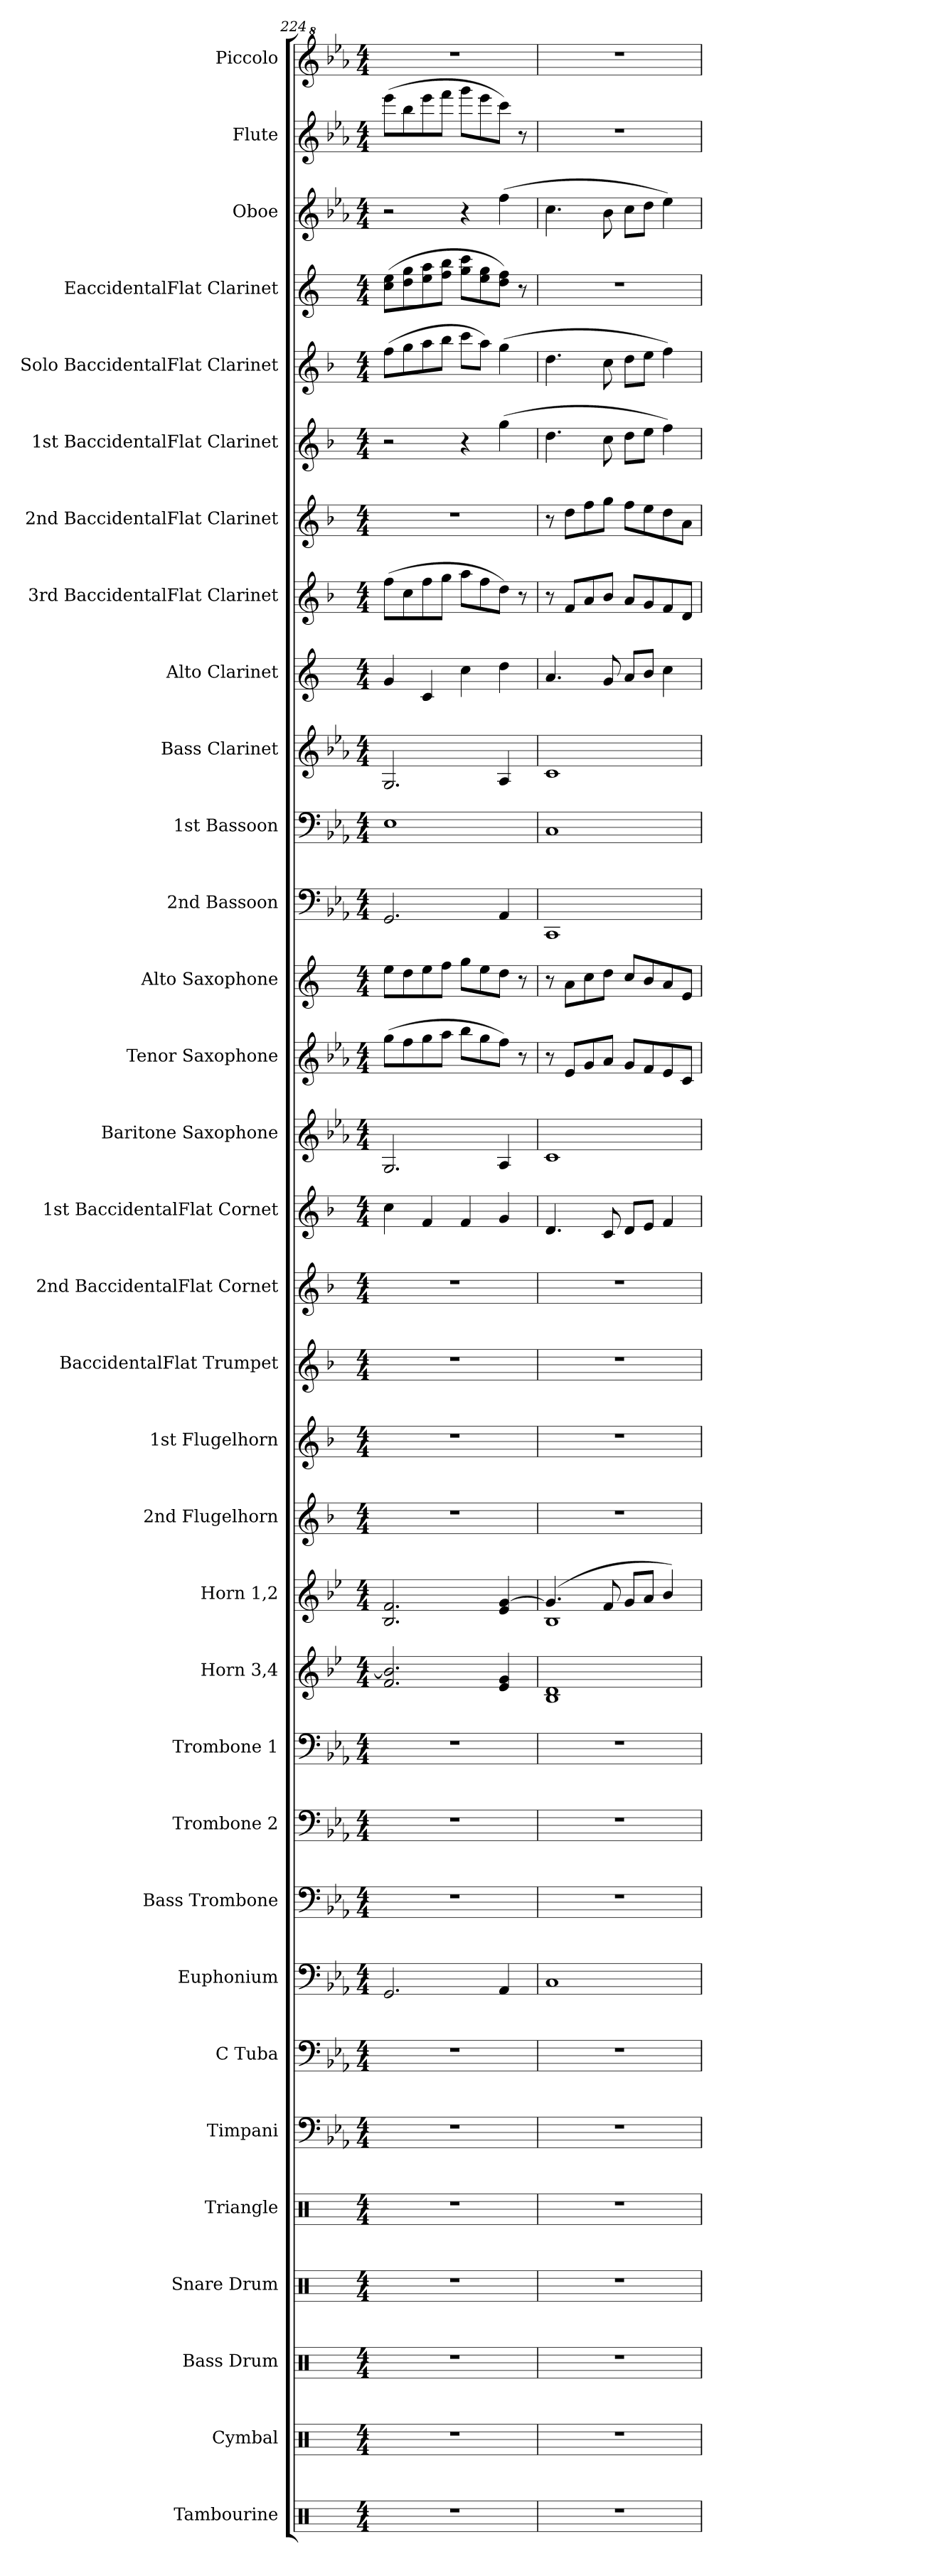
**kern	**kern	**kern	**kern	**kern	**kern	**kern	**kern	**kern	**kern	**kern	**kern	**kern	**kern	**kern	**kern	**kern	**kern	**kern	**kern	**kern	**kern	**kern	**kern	**kern	**kern	**kern	**kern	**kern	**kern	**kern	**kern	**kern
*part33	*part32	*part31	*part30	*part29	*part28	*part27	*part26	*part25	*part24	*part23	*part22	*part21	*part20	*part19	*part18	*part17	*part16	*part15	*part14	*part13	*part12	*part11	*part10	*part9	*part8	*part7	*part6	*part5	*part4	*part3	*part2	*part1
*staff33	*staff32	*staff31	*staff30	*staff29	*staff28	*staff27	*staff26	*staff25	*staff24	*staff23	*staff22	*staff21	*staff20	*staff19	*staff18	*staff17	*staff16	*staff15	*staff14	*staff13	*staff12	*staff11	*staff10	*staff9	*staff8	*staff7	*staff6	*staff5	*staff4	*staff3	*staff2	*staff1
*I"Tambourine	*I"Cymbal	*I"Bass Drum	*I"Snare Drum	*I"Triangle	*I"Timpani	*I"C Tuba	*I"Euphonium	*I"Bass Trombone	*I"Trombone 2	*I"Trombone 1	*I"Horn 3,4	*I"Horn 1,2	*I"2nd Flugelhorn	*I"1st Flugelhorn	*I"BaccidentalFlat Trumpet	*I"2nd BaccidentalFlat Cornet	*I"1st BaccidentalFlat Cornet	*I"Baritone Saxophone	*I"Tenor Saxophone	*I"Alto Saxophone	*I"2nd Bassoon	*I"1st Bassoon	*I"Bass Clarinet	*I"Alto Clarinet	*I"3rd BaccidentalFlat Clarinet	*I"2nd BaccidentalFlat Clarinet	*I"1st BaccidentalFlat Clarinet	*I"Solo BaccidentalFlat Clarinet	*I"EaccidentalFlat Clarinet	*I"Oboe	*I"Flute	*I"Piccolo
*I'Tamb.	*I'Cym.	*I'B. Dr.	*I'Sn. Dr.	*I'Trgl.	*I'Timp.	*I'C Tu.	*I'Eu.	*I'B. Trb.	*I'Trb. 2	*I'Trb. 1	*I'Hn. 3,4	*I'Hn. 1,2	*I'2nd Flghn.	*I'1st Flghn.	*I'BaccidentalFlat Tpt.	*I'2nd BaccidentalFlat Cnt.	*I'1st BaccidentalFlat Cnt.	*I'Bar. Sax.	*I'T. Sax.	*I'A. Sax.	*I'2nd Bsn.	*I'1st Bsn.	*I'B. Cl.	*I'A. Cl.	*I'3rd BaccidentalFlat Cl.	*I'2nd BaccidentalFlat Cl.	*I'1st BaccidentalFlat Cl.	*I'Solo BaccidentalFlat Cl.	*I'EaccidentalFlat Cl.	*I'Ob.	*I'Fl.	*I'Picc.
*clefX	*clefX	*clefX	*clefX	*clefX	*clefF4	*clefF4	*clefF4	*clefF4	*clefF4	*clefF4	*clefG2	*clefG2	*clefG2	*clefG2	*clefG2	*clefG2	*clefG2	*clefG2	*clefG2	*clefG2	*clefF4	*clefF4	*clefG2	*clefG2	*clefG2	*clefG2	*clefG2	*clefG2	*clefG2	*clefG2	*clefG2	*clefG^2
*	*	*	*	*	*	*	*	*	*	*	*ITrd4c7	*ITrd4c7	*ITrd1c2	*ITrd1c2	*ITrd1c2	*ITrd1c2	*ITrd1c2	*ITrd12c21	*ITrd8c14	*ITrd5c9	*	*	*ITrd8c14	*ITrd5c9	*ITrd1c2	*ITrd1c2	*ITrd1c2	*ITrd1c2	*ITrd-2c-3	*	*	*ITrd-7c-12
*k[]	*k[]	*k[]	*k[]	*k[]	*k[b-e-a-]	*k[b-e-a-]	*k[b-e-a-]	*k[b-e-a-]	*k[b-e-a-]	*k[b-e-a-]	*k[b-e-a-]	*k[b-e-a-]	*k[b-e-a-]	*k[b-e-a-]	*k[b-e-a-]	*k[b-e-a-]	*k[b-e-a-]	*k[b-e-a-]	*k[b-e-a-]	*k[b-e-a-]	*k[b-e-a-]	*k[b-e-a-]	*k[b-e-a-]	*k[b-e-a-]	*k[b-e-a-]	*k[b-e-a-]	*k[b-e-a-]	*k[b-e-a-]	*k[b-e-a-]	*k[b-e-a-]	*k[b-e-a-]	*k[b-e-a-]
*M4/4	*M4/4	*M4/4	*M4/4	*M4/4	*M4/4	*M4/4	*M4/4	*M4/4	*M4/4	*M4/4	*M4/4	*M4/4	*M4/4	*M4/4	*M4/4	*M4/4	*M4/4	*M4/4	*M4/4	*M4/4	*M4/4	*M4/4	*M4/4	*M4/4	*M4/4	*M4/4	*M4/4	*M4/4	*M4/4	*M4/4	*M4/4	*M4/4
=224	=224	=224	=224	=224	=224	=224	=224	=224	=224	=224	=224	=224	=224	=224	=224	=224	=224	=224	=224	=224	=224	=224	=224	=224	=224	=224	=224	=224	=224	=224	=224	=224
1r	1r	1r	1r	1r	1r	1r	2.GG/	1r	1r	1r	2.B-/ 2.e-/]	2.E-/ 2.B-/	1r	1r	1r	1r	4b-\	2.GG/	(8g\L	8g\L	2.GG/	1E-	2.GG/	4B-/	(8ee-\L	1r	2r	(8ee-\L	(8ee-\ 8gg\L	2r	(8eee-\L	1r
.	.	.	.	.	.	.	.	.	.	.	.	.	.	.	.	.	.	.	8f\	8f\	.	.	.	.	8b-\	.	.	8ff\	8ff\ 8bb-\	.	8bb-\	.
.	.	.	.	.	.	.	.	.	.	.	.	.	.	.	.	.	4e-/	.	8g\	8g\	.	.	.	4E-/	8ee-\	.	.	8gg\	8gg\ 8ccc\	.	8eee-\	.
.	.	.	.	.	.	.	.	.	.	.	.	.	.	.	.	.	.	.	8a-\J	8a-\J	.	.	.	.	8ff\J	.	.	8aa-\J	8aa-\ 8ddd\J	.	8fff\J	.
.	.	.	.	.	.	.	.	.	.	.	.	.	.	.	.	.	4e-/	.	8b-\L	8b-\L	.	.	.	4e-\	8gg\L	.	4r	8bb-\L	8bb-\ 8eee-\L	4r	8ggg\L	.
.	.	.	.	.	.	.	.	.	.	.	.	.	.	.	.	.	.	.	8g\	8g\	.	.	.	.	8ee-\	.	.	8gg\J)	8gg\ 8bb-\	.	8eee-\	.
.	.	.	.	.	.	.	4AA-/	.	.	.	4A-/ 4c/	4A-/ [4c/	.	.	.	.	4f/	4AA-/	8f\J)	8f\J	4AA-/	.	4AA-/	4f\	8cc\J)	.	(4ff\	(4ff\	8ff\ 8aa-\J)	(4ff\	8ccc\J)	.
.	.	.	.	.	.	.	.	.	.	.	.	.	.	.	.	.	.	.	8r	8r	.	.	.	.	8r	.	.	.	8r	.	8r	.
=225	=225	=225	=225	=225	=225	=225	=225	=225	=225	=225	=225	=225	=225	=225	=225	=225	=225	=225	=225	=225	=225	=225	=225	=225	=225	=225	=225	=225	=225	=225	=225	=225
*	*	*	*	*	*	*	*	*	*	*	*	*^	*	*	*	*	*	*	*	*	*	*	*	*	*	*	*	*	*	*	*	*
1r	1r	1r	1r	1r	1r	1r	1C	1r	1r	1r	1E- 1G	(4.c/]	1E-	1r	1r	1r	1r	4.c/	1C	8r	8r	1CC	1C	1C	4.c/	8r	8r	4.cc\	4.cc\	1r	4.cc\	1r	1r
.	.	.	.	.	.	.	.	.	.	.	.	.	.	.	.	.	.	.	.	8E-/L	8c\L	.	.	.	.	8e-/L	8cc\L	.	.	.	.	.	.
.	.	.	.	.	.	.	.	.	.	.	.	.	.	.	.	.	.	.	.	8G/	8e-\	.	.	.	.	8g/	8ee-\	.	.	.	.	.	.
.	.	.	.	.	.	.	.	.	.	.	.	8B-/	.	.	.	.	.	8B-/	.	8A-/J	8f\J	.	.	.	8B-/	8a-/J	8ff\J	8b-\	8b-\	.	8b-\	.	.
.	.	.	.	.	.	.	.	.	.	.	.	8c/L	.	.	.	.	.	8c/L	.	8G/L	8e-/L	.	.	.	8c/L	8g/L	8ee-\L	8cc\L	8cc\L	.	8cc\L	.	.
.	.	.	.	.	.	.	.	.	.	.	.	8d/J	.	.	.	.	.	8d/J	.	8F/	8d/	.	.	.	8d/J	8f/	8dd\	8dd\J	8dd\J	.	8dd\J	.	.
.	.	.	.	.	.	.	.	.	.	.	.	4e-/)	.	.	.	.	.	4e-/	.	8E-/	8c/	.	.	.	4e-\	8e-/	8cc\	4ee-\)	4ee-\)	.	4ee-\)	.	.
.	.	.	.	.	.	.	.	.	.	.	.	.	.	.	.	.	.	.	.	8C/J	8G/J	.	.	.	.	8c/J	8g\J	.	.	.	.	.	.
*	*	*	*	*	*	*	*	*	*	*	*	*v	*v	*	*	*	*	*	*	*	*	*	*	*	*	*	*	*	*	*	*	*	*
=	=	=	=	=	=	=	=	=	=	=	=	=	=	=	=	=	=	=	=	=	=	=	=	=	=	=	=	=	=	=	=	=
*-	*-	*-	*-	*-	*-	*-	*-	*-	*-	*-	*-	*-	*-	*-	*-	*-	*-	*-	*-	*-	*-	*-	*-	*-	*-	*-	*-	*-	*-	*-	*-	*-
